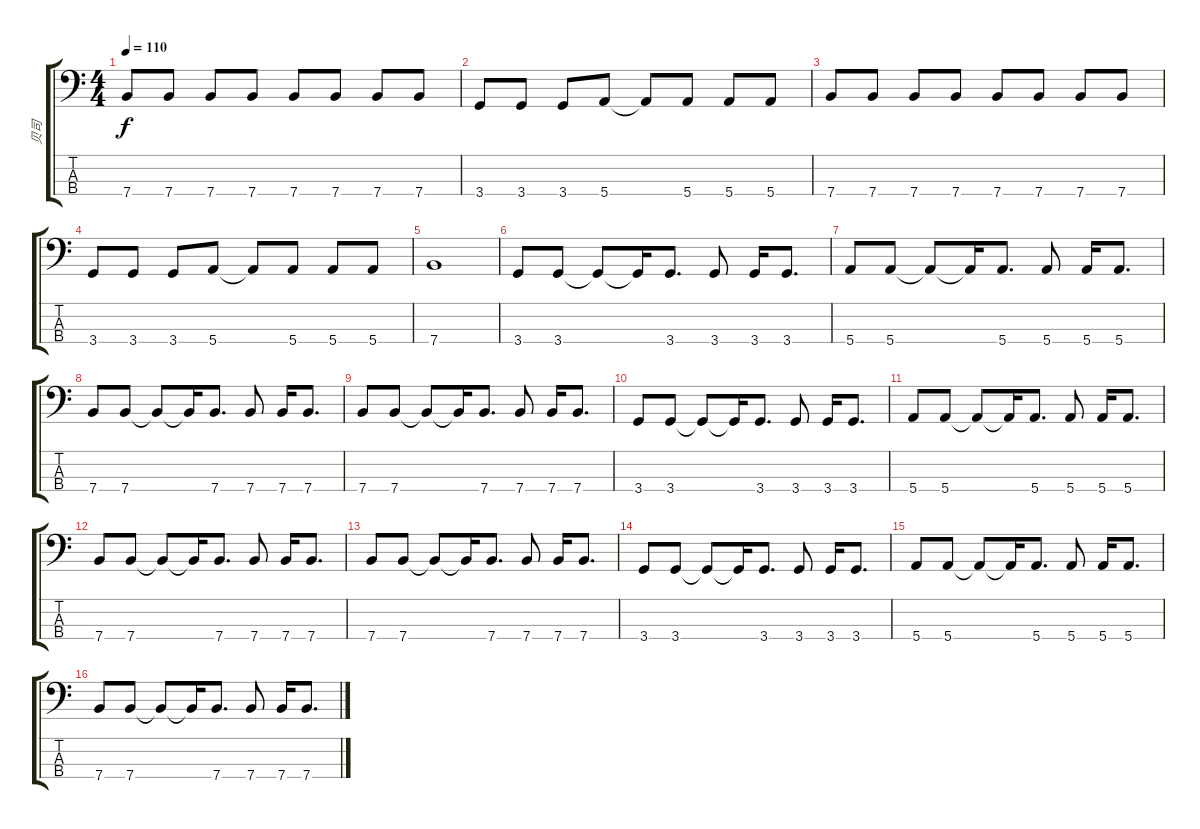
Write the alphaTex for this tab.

\track ("贝司" "贝司") {instrument electricbassfinger}
\staff {score tabs}
\tuning (G2 D2 A1 E1) {hide}
\ts (4 4)
\tempo 110
\clef f4
\ks c
7.4.8{dy f} 7.4.8 7.4.8 7.4.8 7.4.8 7.4.8 7.4.8 7.4.8 |
3.4.8 3.4.8 3.4.8 5.4.8 5.4{t}.8 5.4.8 5.4.8 5.4.8 |
7.4.8 7.4.8 7.4.8 7.4.8 7.4.8 7.4.8 7.4.8 7.4.8 |
3.4.8 3.4.8 3.4.8 5.4.8 5.4{t}.8 5.4.8 5.4.8 5.4.8 |
7.4.1 |
3.4.8 3.4.8 3.4{t}.8 3.4{t}.16 3.4.8{d} 3.4.8 3.4.16 3.4.8{d} |
5.4.8 5.4.8 5.4{t}.8 5.4{t}.16 5.4.8{d} 5.4.8 5.4.16 5.4.8{d} |
7.4.8 7.4.8 7.4{t}.8 7.4{t}.16 7.4.8{d} 7.4.8 7.4.16 7.4.8{d} |
7.4.8 7.4.8 7.4{t}.8 7.4{t}.16 7.4.8{d} 7.4.8 7.4.16 7.4.8{d} |
3.4.8 3.4.8 3.4{t}.8 3.4{t}.16 3.4.8{d} 3.4.8 3.4.16 3.4.8{d} |
5.4.8 5.4.8 5.4{t}.8 5.4{t}.16 5.4.8{d} 5.4.8 5.4.16 5.4.8{d} |
7.4.8 7.4.8 7.4{t}.8 7.4{t}.16 7.4.8{d} 7.4.8 7.4.16 7.4.8{d} |
7.4.8 7.4.8 7.4{t}.8 7.4{t}.16 7.4.8{d} 7.4.8 7.4.16 7.4.8{d} |
3.4.8 3.4.8 3.4{t}.8 3.4{t}.16 3.4.8{d} 3.4.8 3.4.16 3.4.8{d} |
5.4.8 5.4.8 5.4{t}.8 5.4{t}.16 5.4.8{d} 5.4.8 5.4.16 5.4.8{d} |
7.4.8 7.4.8 7.4{t}.8 7.4{t}.16 7.4.8{d} 7.4.8 7.4.16 7.4.8{d}
